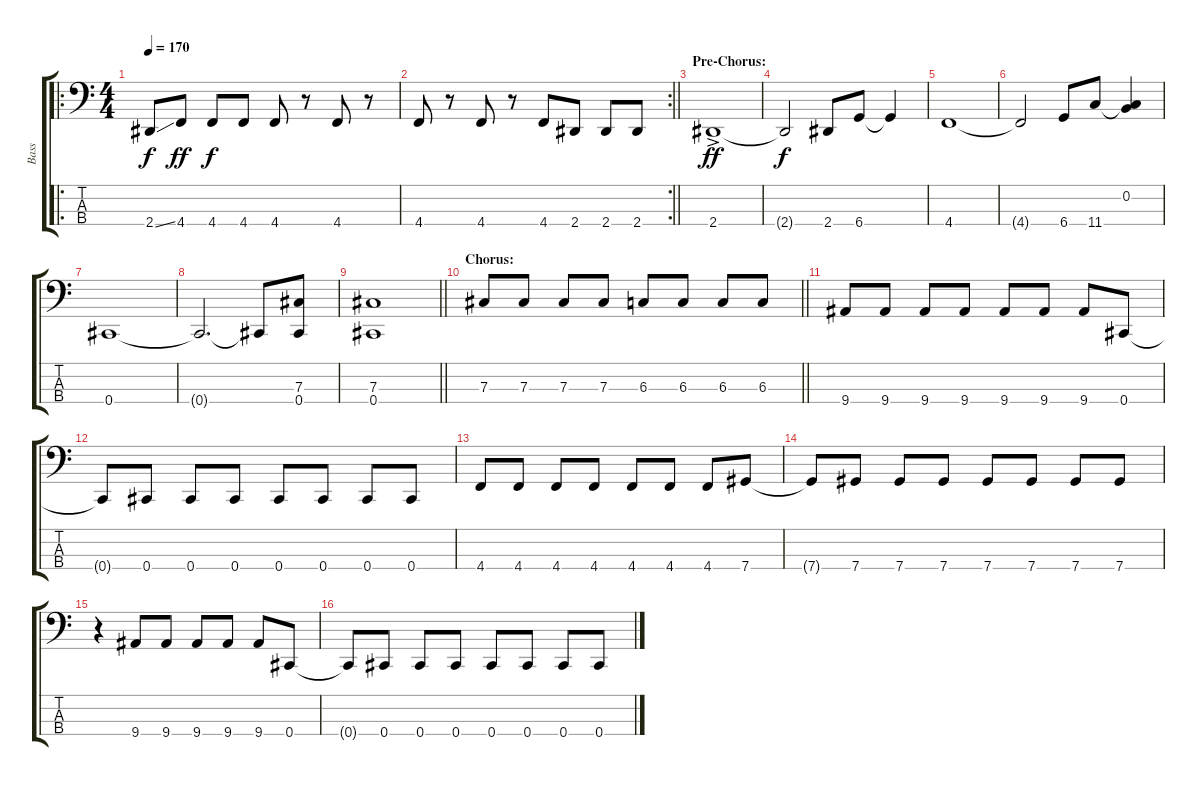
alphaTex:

\track ("Bass" "Bass") {instrument electricbasspick}
\staff {score tabs}
\tuning (E2 B1 Gb1 Db1) {hide}
\ro
\ts (4 4)
\tempo 170
\clef f4
\ks c
2.4{ss}.8{dy f} 4.4.8{dy ff} 4.4.8{dy f} 4.4.8 4.4.8 r.8 4.4.8 r.8 |
\rc 2
\barLineRight lightlight
4.4.8 r.8 4.4.8 r.8 4.4.8 2.4.8 2.4.8 2.4.8 |
\section ("" "Pre-Chorus:")
2.4{ac}.1{dy ff} |
2.4{t}.2{dy f} 2.4.8 6.4.8 6.4{t}.4 |
4.4.1 |
4.4{t}.2 6.4.8 11.4.8 (0.2 11.4{t}).4 |
0.4.1 |
0.4{t}.2{d} 0.4{t}.8 (7.3 0.4).8 |
\barLineRight lightlight
(7.3 0.4).1 |
\section ("" "Chorus:")
\barLineRight lightlight
7.3.8 7.3.8 7.3.8 7.3.8 6.3.8 6.3.8 6.3.8 6.3.8 |
9.4.8 9.4.8 9.4.8 9.4.8 9.4.8 9.4.8 9.4.8 0.4.8 |
0.4{t}.8 0.4.8 0.4.8 0.4.8 0.4.8 0.4.8 0.4.8 0.4.8 |
4.4.8 4.4.8 4.4.8 4.4.8 4.4.8 4.4.8 4.4.8 7.4.8 |
7.4{t}.8 7.4.8 7.4.8 7.4.8 7.4.8 7.4.8 7.4.8 7.4.8 |
r.4 9.4.8 9.4.8 9.4.8 9.4.8 9.4.8 0.4.8 |
0.4{t}.8 0.4.8 0.4.8 0.4.8 0.4.8 0.4.8 0.4.8 0.4.8
